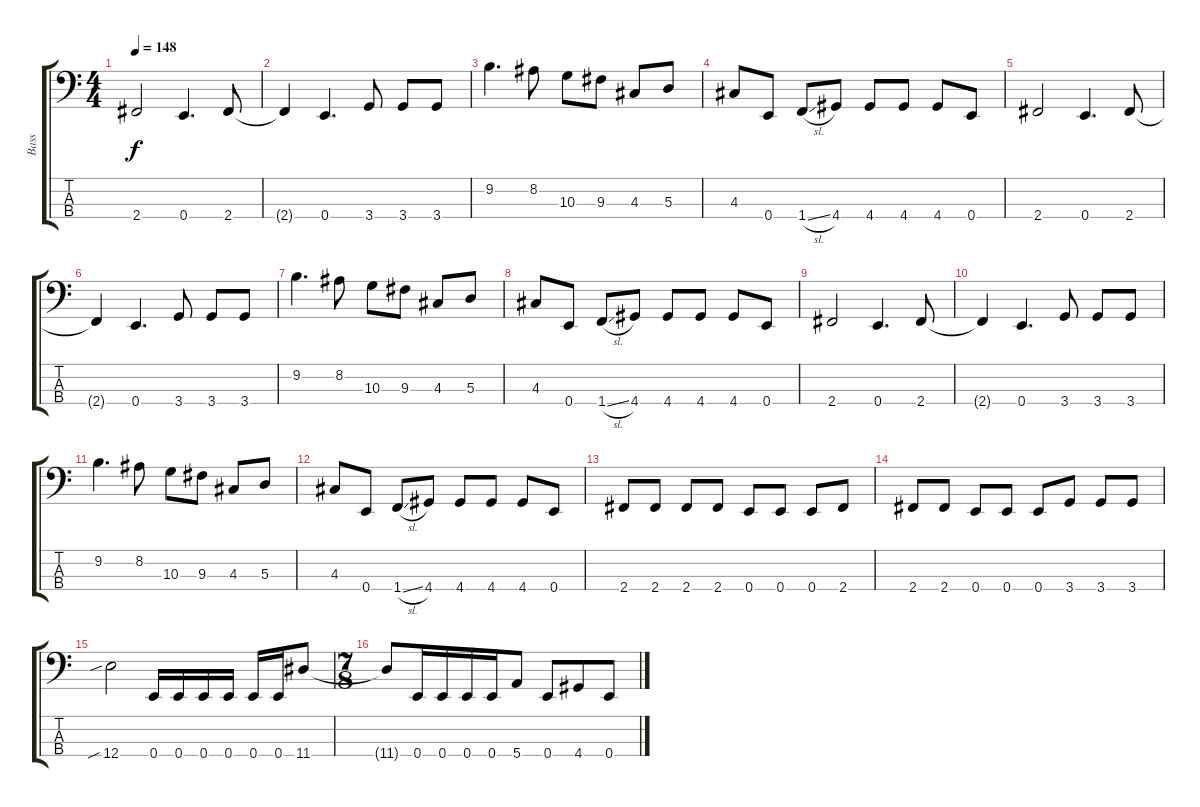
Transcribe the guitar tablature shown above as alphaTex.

\track ("Bass" "Bass") {instrument electricbassfinger}
\staff {score tabs}
\tuning (G2 D2 A1 E1) {hide}
\ts (4 4)
\tempo 148
\clef f4
\ks c
2.4.2{dy f} 0.4.4{d} 2.4.8 |
2.4{t}.4 0.4.4{d} 3.4.8 3.4.8 3.4.8 |
9.2.4{d} 8.2.8 10.3.8 9.3.8 4.3.8 5.3.8 |
4.3.8 0.4.8 1.4{sl}.8 4.4.8 4.4.8 4.4.8 4.4.8 0.4.8 |
2.4.2 0.4.4{d} 2.4.8 |
2.4{t}.4 0.4.4{d} 3.4.8 3.4.8 3.4.8 |
9.2.4{d} 8.2.8 10.3.8 9.3.8 4.3.8 5.3.8 |
4.3.8 0.4.8 1.4{sl}.8 4.4.8 4.4.8 4.4.8 4.4.8 0.4.8 |
2.4.2 0.4.4{d} 2.4.8 |
2.4{t}.4 0.4.4{d} 3.4.8 3.4.8 3.4.8 |
9.2.4{d} 8.2.8 10.3.8 9.3.8 4.3.8 5.3.8 |
4.3.8 0.4.8 1.4{sl}.8 4.4.8 4.4.8 4.4.8 4.4.8 0.4.8 |
2.4.8 2.4.8 2.4.8 2.4.8 0.4.8 0.4.8 0.4.8 2.4.8 |
2.4.8 2.4.8 0.4.8 0.4.8 0.4.8 3.4.8 3.4.8 3.4.8 |
12.4{sib}.2 0.4.16 0.4.16 0.4.16 0.4.16 0.4.16 0.4.16 11.4.8 |
\ts (7 8)
11.4{t}.8 0.4.16 0.4.16 0.4.16 0.4.16 5.4.8 0.4.8 4.4.8 0.4.8
